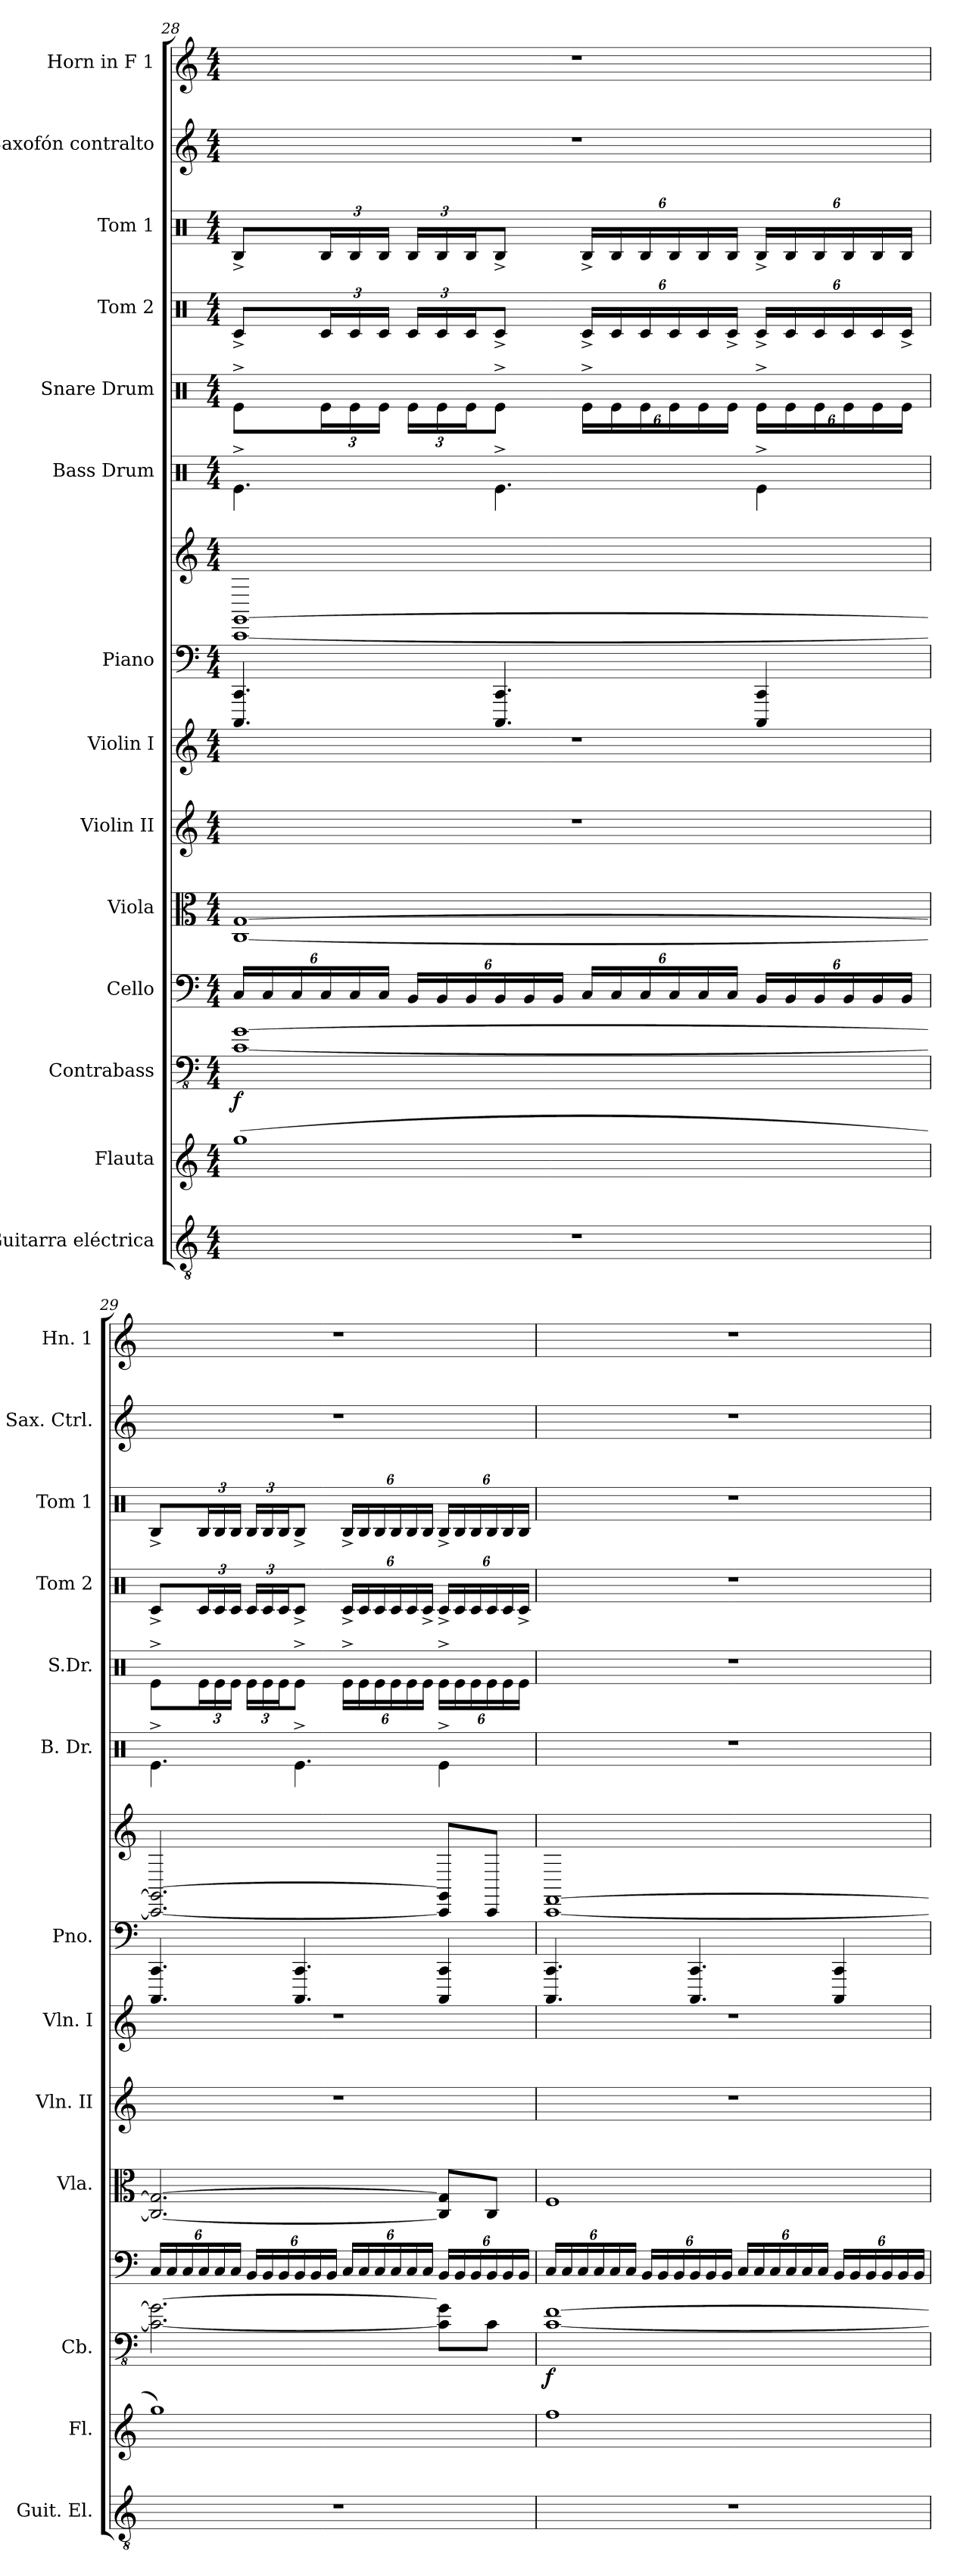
**kern	**kern	**kern	**dynam	**kern	**kern	**kern	**kern	**kern	**kern	**kern	**kern	**kern	**kern	**kern	**kern
*part14	*part13	*part12	*part12	*part11	*part10	*part9	*part8	*part7	*part7	*part6	*part5	*part4	*part3	*part2	*part1
*staff15	*staff14	*staff13	*staff13	*staff12	*staff11	*staff10	*staff9	*staff8	*staff7	*staff6	*staff5	*staff4	*staff3	*staff2	*staff1
*I"Guitarra eléctrica	*I"Flauta	*I"Contrabass	*	*I"Cello	*I"Viola	*I"Violin II	*I"Violin I	*I"Piano	*	*I"Bass Drum	*I"Snare Drum	*I"Tom 2	*I"Tom 1	*I"Saxofón contralto	*I"Horn in F 1
*I'Guit. El.	*I'Fl.	*I'Cb.	*	*	*I'Vla.	*I'Vln. II	*I'Vln. I	*I'Pno.	*	*I'B. Dr.	*I'S.Dr.	*I'Tom 2	*I'Tom 1	*I'Sax. Ctrl.	*I'Hn. 1
!!LO:PB:g=z
*clefGv2	*clefG2	*clefFv4	*	*clefF4	*clefC3	*clefG2	*clefG2	*clefF4	*clefG2	*clefX	*clefX	*clefX	*clefX	*clefG2	*clefG2
*	*	*ITrd7c12	*	*	*	*	*	*	*	*	*	*	*	*ITrd5c9	*ITrd4c7
*k[]	*k[]	*k[]	*	*k[]	*k[]	*k[]	*k[]	*k[]	*k[]	*k[]	*k[]	*k[]	*k[]	*k[b-e-a-]	*k[b-]
*M4/4	*M4/4	*M4/4	*	*M4/4	*M4/4	*M4/4	*M4/4	*M4/4	*M4/4	*M4/4	*M4/4	*M4/4	*M4/4	*M4/4	*M4/4
*	*	*	*	*Xbrackettup	*	*	*	*	*	*	*	*	*	*	*
=28	=28	=28	=28	=28	=28	=28	=28	=28	=28	=28	=28	=28	=28	=28	=28
!	!	!	!LO:DY:b	!	!	!	!	!	!	!	!	!	!	!	!
1r	(>1gg	[1CC [1GG	f	24C/LL	[1C [1G	1r	1r	4.CCC/ 4.CC/	[1CC [1GG	4.Re^\	8Re^\L	8Rc^/L	8RB^/L	1r	1r
.	.	.	.	24C/	.	.	.	.	.	.	.	.	.	.	.
.	.	.	.	24C/	.	.	.	.	.	.	.	.	.	.	.
*	*	*	*	*	*	*	*	*	*	*	*Xbrackettup	*Xbrackettup	*Xbrackettup	*	*
.	.	.	.	24C/	.	.	.	.	.	.	24Re\L	24Rc/L	24RB/L	.	.
.	.	.	.	24C/	.	.	.	.	.	.	24Re\	24Rc/	24RB/	.	.
.	.	.	.	24C/JJ	.	.	.	.	.	.	24Re\JJ	24Rc/JJ	24RB/JJ	.	.
.	.	.	.	24BB/LL	.	.	.	.	.	.	24Re\LL	24Rc/LL	24RB/LL	.	.
.	.	.	.	24BB/	.	.	.	.	.	.	24Re\	24Rc/	24RB/	.	.
.	.	.	.	24BB/	.	.	.	.	.	.	24Re\J	24Rc/J	24RB/J	.	.
.	.	.	.	24BB/	.	.	.	4.CCC/ 4.CC/	.	4.Re^\	8Re^\J	8Rc^/J	8RB^/J	.	.
.	.	.	.	24BB/	.	.	.	.	.	.	.	.	.	.	.
.	.	.	.	24BB/JJ	.	.	.	.	.	.	.	.	.	.	.
.	.	.	.	24C/LL	.	.	.	.	.	.	24Re^\LL	24Rc^/LL	24RB^/LL	.	.
.	.	.	.	24C/	.	.	.	.	.	.	24Re\	24Rc/	24RB/	.	.
.	.	.	.	24C/	.	.	.	.	.	.	24Re\	24Rc/	24RB/	.	.
.	.	.	.	24C/	.	.	.	.	.	.	24Re\	24Rc/	24RB/	.	.
.	.	.	.	24C/	.	.	.	.	.	.	24Re\	24Rc/	24RB/	.	.
.	.	.	.	24C/JJ	.	.	.	.	.	.	24Re\JJ	24Rc^/JJ	24RB/JJ	.	.
.	.	.	.	24BB/LL	.	.	.	4CCC/ 4CC/	.	4Re^\	24Re^\LL	24Rc^/LL	24RB^/LL	.	.
.	.	.	.	24BB/	.	.	.	.	.	.	24Re\	24Rc/	24RB/	.	.
.	.	.	.	24BB/	.	.	.	.	.	.	24Re\	24Rc/	24RB/	.	.
.	.	.	.	24BB/	.	.	.	.	.	.	24Re\	24Rc/	24RB/	.	.
.	.	.	.	24BB/	.	.	.	.	.	.	24Re\	24Rc/	24RB/	.	.
.	.	.	.	24BB/JJ	.	.	.	.	.	.	24Re\JJ	24Rc^/JJ	24RB/JJ	.	.
=29	=29	=29	=29	=29	=29	=29	=29	=29	=29	=29	=29	=29	=29	=29	=29
1r	1gg)	2.CC\_ 2.GG\_	.	24C/LL	2.C/_ 2.G/_	1r	1r	4.CCC/ 4.CC/	2.CC/_ 2.GG/_	4.Re^\	8Re^\L	8Rc^/L	8RB^/L	1r	1r
.	.	.	.	24C/	.	.	.	.	.	.	.	.	.	.	.
.	.	.	.	24C/	.	.	.	.	.	.	.	.	.	.	.
.	.	.	.	24C/	.	.	.	.	.	.	24Re\L	24Rc/L	24RB/L	.	.
.	.	.	.	24C/	.	.	.	.	.	.	24Re\	24Rc/	24RB/	.	.
.	.	.	.	24C/JJ	.	.	.	.	.	.	24Re\JJ	24Rc/JJ	24RB/JJ	.	.
.	.	.	.	24BB/LL	.	.	.	.	.	.	24Re\LL	24Rc/LL	24RB/LL	.	.
.	.	.	.	24BB/	.	.	.	.	.	.	24Re\	24Rc/	24RB/	.	.
.	.	.	.	24BB/	.	.	.	.	.	.	24Re\J	24Rc/J	24RB/J	.	.
.	.	.	.	24BB/	.	.	.	4.CCC/ 4.CC/	.	4.Re^\	8Re^\J	8Rc^/J	8RB^/J	.	.
.	.	.	.	24BB/	.	.	.	.	.	.	.	.	.	.	.
.	.	.	.	24BB/JJ	.	.	.	.	.	.	.	.	.	.	.
.	.	.	.	24C/LL	.	.	.	.	.	.	24Re^\LL	24Rc^/LL	24RB^/LL	.	.
.	.	.	.	24C/	.	.	.	.	.	.	24Re\	24Rc/	24RB/	.	.
.	.	.	.	24C/	.	.	.	.	.	.	24Re\	24Rc/	24RB/	.	.
.	.	.	.	24C/	.	.	.	.	.	.	24Re\	24Rc/	24RB/	.	.
.	.	.	.	24C/	.	.	.	.	.	.	24Re\	24Rc/	24RB/	.	.
.	.	.	.	24C/JJ	.	.	.	.	.	.	24Re\JJ	24Rc^/JJ	24RB/JJ	.	.
.	.	8CC\] 8GG\]L	.	24BB/LL	8C/] 8G/]L	.	.	4CCC/ 4CC/	8CC/] 8GG/]L	4Re^\	24Re^\LL	24Rc^/LL	24RB^/LL	.	.
.	.	.	.	24BB/	.	.	.	.	.	.	24Re\	24Rc/	24RB/	.	.
.	.	.	.	24BB/	.	.	.	.	.	.	24Re\	24Rc/	24RB/	.	.
.	.	8CC\J	.	24BB/	8C/J	.	.	.	8CC/J	.	24Re\	24Rc/	24RB/	.	.
.	.	.	.	24BB/	.	.	.	.	.	.	24Re\	24Rc/	24RB/	.	.
.	.	.	.	24BB/JJ	.	.	.	.	.	.	24Re\JJ	24Rc^/JJ	24RB/JJ	.	.
=30	=30	=30	=30	=30	=30	=30	=30	=30	=30	=30	=30	=30	=30	=30	=30
!	!	!	!LO:DY:b	!	!	!	!	!	!	!	!	!	!	!	!
1r	1ff	[1CC [1FF	f	24C/LL	1F	1r	1r	4.CCC/ 4.CC/	[1CC [1FF	1r	1r	1r	1r	1r	1r
.	.	.	.	24C/	.	.	.	.	.	.	.	.	.	.	.
.	.	.	.	24C/	.	.	.	.	.	.	.	.	.	.	.
.	.	.	.	24C/	.	.	.	.	.	.	.	.	.	.	.
.	.	.	.	24C/	.	.	.	.	.	.	.	.	.	.	.
.	.	.	.	24C/JJ	.	.	.	.	.	.	.	.	.	.	.
.	.	.	.	24BB/LL	.	.	.	.	.	.	.	.	.	.	.
.	.	.	.	24BB/	.	.	.	.	.	.	.	.	.	.	.
.	.	.	.	24BB/	.	.	.	.	.	.	.	.	.	.	.
.	.	.	.	24BB/	.	.	.	4.CCC/ 4.CC/	.	.	.	.	.	.	.
.	.	.	.	24BB/	.	.	.	.	.	.	.	.	.	.	.
.	.	.	.	24BB/JJ	.	.	.	.	.	.	.	.	.	.	.
.	.	.	.	24C/LL	.	.	.	.	.	.	.	.	.	.	.
.	.	.	.	24C/	.	.	.	.	.	.	.	.	.	.	.
.	.	.	.	24C/	.	.	.	.	.	.	.	.	.	.	.
.	.	.	.	24C/	.	.	.	.	.	.	.	.	.	.	.
.	.	.	.	24C/	.	.	.	.	.	.	.	.	.	.	.
.	.	.	.	24C/JJ	.	.	.	.	.	.	.	.	.	.	.
.	.	.	.	24BB/LL	.	.	.	4CCC/ 4CC/	.	.	.	.	.	.	.
.	.	.	.	24BB/	.	.	.	.	.	.	.	.	.	.	.
.	.	.	.	24BB/	.	.	.	.	.	.	.	.	.	.	.
.	.	.	.	24BB/	.	.	.	.	.	.	.	.	.	.	.
.	.	.	.	24BB/	.	.	.	.	.	.	.	.	.	.	.
.	.	.	.	24BB/JJ	.	.	.	.	.	.	.	.	.	.	.
=	=	=	=	=	=	=	=	=	=	=	=	=	=	=	=
*-	*-	*-	*-	*-	*-	*-	*-	*-	*-	*-	*-	*-	*-	*-	*-
